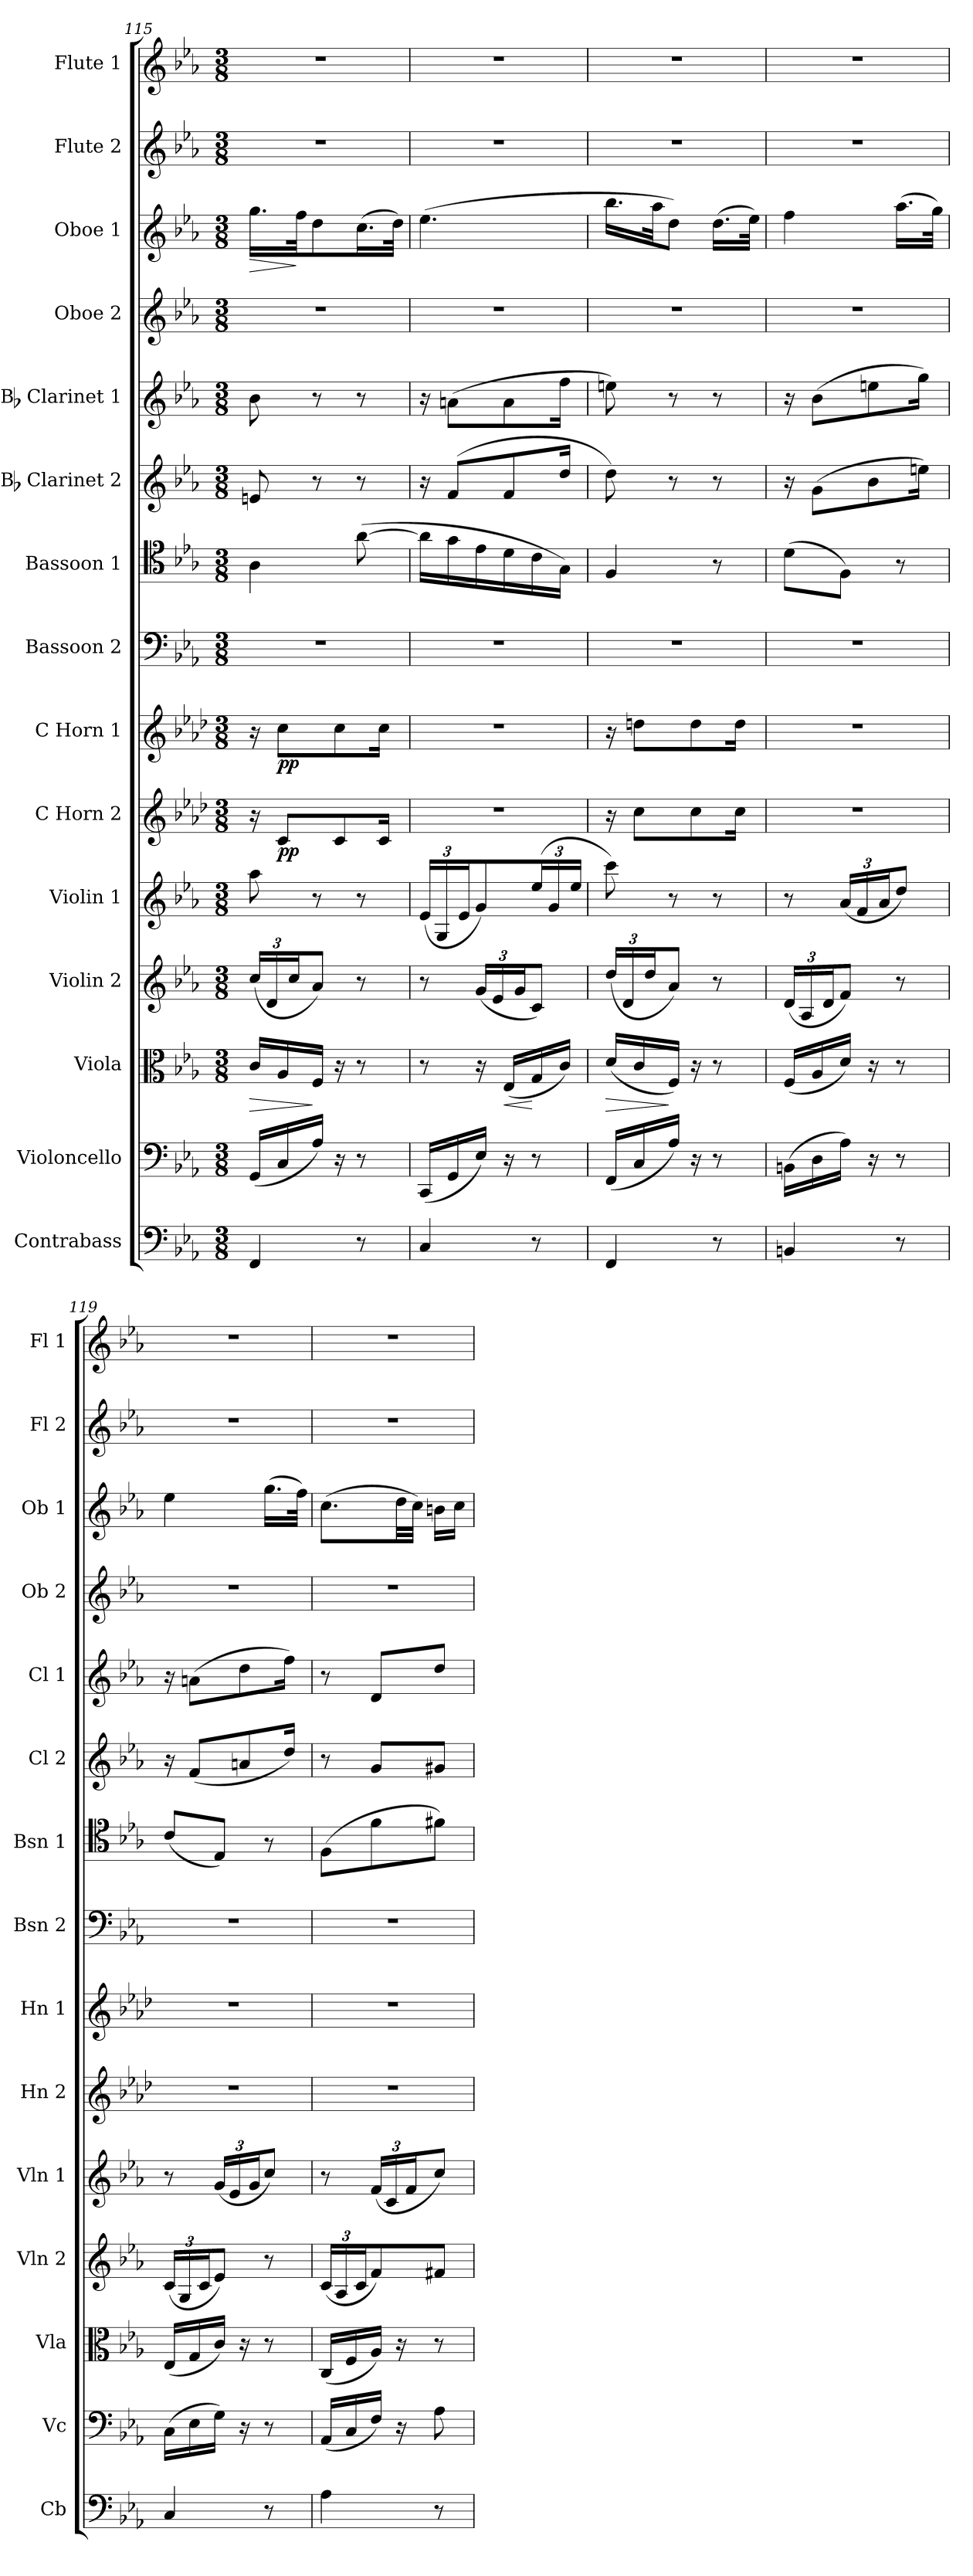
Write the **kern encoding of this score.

**kern	**kern	**kern	**dynam	**kern	**kern	**kern	**dynam	**kern	**dynam	**kern	**kern	**kern	**kern	**kern	**kern	**dynam	**kern	**kern
*part15	*part14	*part13	*part13	*part12	*part11	*part10	*part10	*part9	*part9	*part8	*part7	*part6	*part5	*part4	*part3	*part3	*part2	*part1
*staff15	*staff14	*staff13	*staff13	*staff12	*staff11	*staff10	*staff10	*staff9	*staff9	*staff8	*staff7	*staff6	*staff5	*staff4	*staff3	*staff3	*staff2	*staff1
*I"Contrabass	*I"Violoncello	*I"Viola	*	*I"Violin 2	*I"Violin 1	*I"C Horn 2	*	*I"C Horn 1	*	*I"Bassoon 2	*I"Bassoon 1	*I"Bb Clarinet 2	*I"Bb Clarinet 1	*I"Oboe 2	*I"Oboe 1	*	*I"Flute 2	*I"Flute 1
*I'Cb	*I'Vc	*I'Vla	*	*I'Vln 2	*I'Vln 1	*I'Hn 2	*	*I'Hn 1	*	*I'Bsn 2	*I'Bsn 1	*I'Cl 2	*I'Cl 1	*I'Ob 2	*I'Ob 1	*	*I'Fl 2	*I'Fl 1
!!LO:PB:g=z
*clefF4	*clefF4	*clefC3	*	*clefG2	*clefG2	*clefG2	*	*clefG2	*	*clefF4	*clefC4	*clefG2	*clefG2	*clefG2	*clefG2	*	*clefG2	*clefG2
*ITrd7c12	*	*	*	*	*	*ITrd7c12	*	*ITrd7c12	*	*	*	*ITrd1c2	*ITrd1c2	*	*	*	*	*
*k[b-e-a-]	*k[b-e-a-]	*k[b-e-a-]	*	*k[b-e-a-]	*k[b-e-a-]	*k[b-e-a-d-]	*	*k[b-e-a-d-]	*	*k[b-e-a-]	*k[b-e-a-]	*k[b-e-a-d-g-]	*k[b-e-a-d-g-]	*k[b-e-a-]	*k[b-e-a-]	*	*k[b-e-a-]	*k[b-e-a-]
*M3/8	*M3/8	*M3/8	*	*M3/8	*M3/8	*M3/8	*	*M3/8	*	*M3/8	*M3/8	*M3/8	*M3/8	*M3/8	*M3/8	*	*M3/8	*M3/8
=115	=115	=115	=115	=115	=115	=115	=115	=115	=115	=115	=115	=115	=115	=115	=115	=115	=115	=115
!	!	!	!LO:HP:b	!	!	!	!	!	!	!	!	!	!	!	!	!	!	!
*	*	*	*	*Xbrackettup	*	*	*	*	*	*	*	*	*	*	*	*	*	*
!	!	!	!	!	!	!	!	!	!	!	!	!	!	!	!	!LO:HP:b	!	!
4FFF/	(16GG/LL	16c/LL	>	(24cc/LL	8aa-\	16r	.	16r	.	4.r	4A-\	8dn/	8a-\	4.r	16.gg\LL	>	4.r	4.r
.	.	.	.	24d/	.	.	.	.	.	.	.	.	.	.	.	.	.	.
!	!	!	!	!	!	!	!LO:DY:b	!	!LO:DY:b	!	!	!	!	!	!	!	!	!
.	16C/	16A-/	.	.	.	8C/L	pp	8c\L	pp	.	.	.	.	.	.	.	.	.
.	.	.	.	24cc/J	.	.	.	.	.	.	.	.	.	.	.	.	.	.
.	.	.	.	.	.	.	.	.	.	.	.	.	.	.	32ff\JK	]	.	.
.	16A-/JJ)	16F/JJ	]	8a-/J)	8r	.	.	.	.	.	.	8r	8r	.	8dd\	.	.	.
.	16r	16r	.	.	.	8C/	.	8c\	.	.	.	.	.	.	.	.	.	.
8r	8r	8r	.	8r	8r	.	.	.	.	.	([8a-\	8r	8r	.	(16.cc\L	.	.	.
.	.	.	.	.	.	16C/Jk	.	16c\Jk	.	.	.	.	.	.	.	.	.	.
.	.	.	.	.	.	.	.	.	.	.	.	.	.	.	32dd\JJk)	.	.	.
=116	=116	=116	=116	=116	=116	=116	=116	=116	=116	=116	=116	=116	=116	=116	=116	=116	=116	=116
*	*	*	*	*	*Xbrackettup	*	*	*	*	*	*	*	*	*	*	*	*	*
4CC/	(16CC/LL	8r	.	8r	(24e-/LL	4.r	.	4.r	.	4.r	16a-\LL]	16r	16r	4.r	(4.ee-\	.	4.r	4.r
.	.	.	.	.	24G/	.	.	.	.	.	.	.	.	.	.	.	.	.
.	16GG/	.	.	.	.	.	.	.	.	.	16g\	(8e-/L	(8gn\L	.	.	.	.	.
.	.	.	.	.	24e-/J	.	.	.	.	.	.	.	.	.	.	.	.	.
.	16E-/JJ)	16r	.	(24g/LL	8g/)	.	.	.	.	.	16e-\	.	.	.	.	.	.	.
.	.	.	.	24e-/	.	.	.	.	.	.	.	.	.	.	.	.	.	.
!	!	!	!LO:HP:b	!	!	!	!	!	!	!	!	!	!	!	!	!	!	!
.	16r	(16E-/LL	<	.	.	.	.	.	.	.	16d\	8e-/	8g\	.	.	.	.	.
.	.	.	.	24g/J	.	.	.	.	.	.	.	.	.	.	.	.	.	.
8r	8r	16G/	[	8c/J)	(24ee-/L	.	.	.	.	.	16c\	.	.	.	.	.	.	.
.	.	.	.	.	24g/	.	.	.	.	.	.	.	.	.	.	.	.	.
.	.	16c/JJ)	.	.	.	.	.	.	.	.	16G\JJ)	16cc/Jk	16ee-\Jk	.	.	.	.	.
.	.	.	.	.	24ee-/JJ	.	.	.	.	.	.	.	.	.	.	.	.	.
=117	=117	=117	=117	=117	=117	=117	=117	=117	=117	=117	=117	=117	=117	=117	=117	=117	=117	=117
!	!	!	!LO:HP:b	!	!	!	!	!	!	!	!	!	!	!	!	!	!	!
4FFF/	(16FF/LL	(16d/LL	>	(24dd/LL	8ccc\)	16r	.	16r	.	4.r	4F/	8cc\)	8ddn\)	4.r	16.bb-\LL	.	4.r	4.r
.	.	.	.	24d/	.	.	.	.	.	.	.	.	.	.	.	.	.	.
.	16C/	16c/	.	.	.	8c\L	.	8dn\L	.	.	.	.	.	.	.	.	.	.
.	.	.	.	24dd/J	.	.	.	.	.	.	.	.	.	.	.	.	.	.
.	.	.	.	.	.	.	.	.	.	.	.	.	.	.	32aa-\JK	.	.	.
.	16A-/JJ)	16F/JJ)	]	8a-/J)	8r	.	.	.	.	.	.	8r	8r	.	8dd\J)	.	.	.
.	16r	16r	.	.	.	8c\	.	8d\	.	.	.	.	.	.	.	.	.	.
8r	8r	8r	.	8r	8r	.	.	.	.	.	8r	8r	8r	.	(16.dd\LL	.	.	.
.	.	.	.	.	.	16c\Jk	.	16d\Jk	.	.	.	.	.	.	.	.	.	.
.	.	.	.	.	.	.	.	.	.	.	.	.	.	.	32ee-\JJk)	.	.	.
=118	=118	=118	=118	=118	=118	=118	=118	=118	=118	=118	=118	=118	=118	=118	=118	=118	=118	=118
4BBBn/	(16BBn\LL	(16F/LL	.	(24d/LL	8r	4.r	.	4.r	.	4.r	(8d\L	16r	16r	4.r	4ff\	.	4.r	4.r
.	.	.	.	24A-/	.	.	.	.	.	.	.	.	.	.	.	.	.	.
.	16D\	16A-/	.	.	.	.	.	.	.	.	.	(8f\L	(8a-\L	.	.	.	.	.
.	.	.	.	24d/J	.	.	.	.	.	.	.	.	.	.	.	.	.	.
.	16A-\JJ)	16d/JJ)	.	8f/J)	(24a-/LL	.	.	.	.	.	8F\J)	.	.	.	.	.	.	.
.	.	.	.	.	24f/	.	.	.	.	.	.	.	.	.	.	.	.	.
.	16r	16r	.	.	.	.	.	.	.	.	.	8a-\	8ddn\	.	.	.	.	.
.	.	.	.	.	24a-/J	.	.	.	.	.	.	.	.	.	.	.	.	.
8r	8r	8r	.	8r	8dd/J)	.	.	.	.	.	8r	.	.	.	(16.aa-\LL	.	.	.
.	.	.	.	.	.	.	.	.	.	.	.	16ddn\Jk)	16ff\Jk)	.	.	.	.	.
.	.	.	.	.	.	.	.	.	.	.	.	.	.	.	32gg\JJk)	.	.	.
=119	=119	=119	=119	=119	=119	=119	=119	=119	=119	=119	=119	=119	=119	=119	=119	=119	=119	=119
4CC/	(16C\LL	(16E-/LL	.	(24c/LL	8r	4.r	.	4.r	.	4.r	(8c/L	16r	16r	4.r	4ee-\	.	4.r	4.r
.	.	.	.	24G/	.	.	.	.	.	.	.	.	.	.	.	.	.	.
.	16E-\	16G/	.	.	.	.	.	.	.	.	.	(8e-/L	(8gn\L	.	.	.	.	.
.	.	.	.	24c/J	.	.	.	.	.	.	.	.	.	.	.	.	.	.
.	16G\JJ)	16c/JJ)	.	8e-/J)	(24g/LL	.	.	.	.	.	8E-/J)	.	.	.	.	.	.	.
.	.	.	.	.	24e-/	.	.	.	.	.	.	.	.	.	.	.	.	.
.	16r	16r	.	.	.	.	.	.	.	.	.	8gn/	8cc\	.	.	.	.	.
.	.	.	.	.	24g/J	.	.	.	.	.	.	.	.	.	.	.	.	.
8r	8r	8r	.	8r	8cc/J)	.	.	.	.	.	8r	.	.	.	(16.gg\LL	.	.	.
.	.	.	.	.	.	.	.	.	.	.	.	16cc/Jk)	16ee-\Jk)	.	.	.	.	.
.	.	.	.	.	.	.	.	.	.	.	.	.	.	.	32ff\JJk)	.	.	.
=120	=120	=120	=120	=120	=120	=120	=120	=120	=120	=120	=120	=120	=120	=120	=120	=120	=120	=120
4AA-\	(16AA-/LL	(16C/LL	.	(24c/LL	8r	4.r	.	4.r	.	4.r	(8F\L	8r	8r	4.r	(8.cc\L	.	4.r	4.r
.	.	.	.	24A-/	.	.	.	.	.	.	.	.	.	.	.	.	.	.
.	16C/	16F/	.	.	.	.	.	.	.	.	.	.	.	.	.	.	.	.
.	.	.	.	24c/J	.	.	.	.	.	.	.	.	.	.	.	.	.	.
.	16F/JJ)	16A-/JJ)	.	8f/)	(24f/LL	.	.	.	.	.	8f\	8f/L	8c/L	.	.	.	.	.
.	.	.	.	.	24c/	.	.	.	.	.	.	.	.	.	.	.	.	.
.	16r	16r	.	.	.	.	.	.	.	.	.	.	.	.	32dd\LL	.	.	.
.	.	.	.	.	24f/J	.	.	.	.	.	.	.	.	.	.	.	.	.
.	.	.	.	.	.	.	.	.	.	.	.	.	.	.	32cc\JJJ)	.	.	.
8r	8A-\	8r	.	8f#X/J	8cc/J)	.	.	.	.	.	8f#X\J)	8f#X/J	8cc/J	.	16bn\LL	.	.	.
.	.	.	.	.	.	.	.	.	.	.	.	.	.	.	16cc\JJ	.	.	.
=	=	=	=	=	=	=	=	=	=	=	=	=	=	=	=	=	=	=
*-	*-	*-	*-	*-	*-	*-	*-	*-	*-	*-	*-	*-	*-	*-	*-	*-	*-	*-
